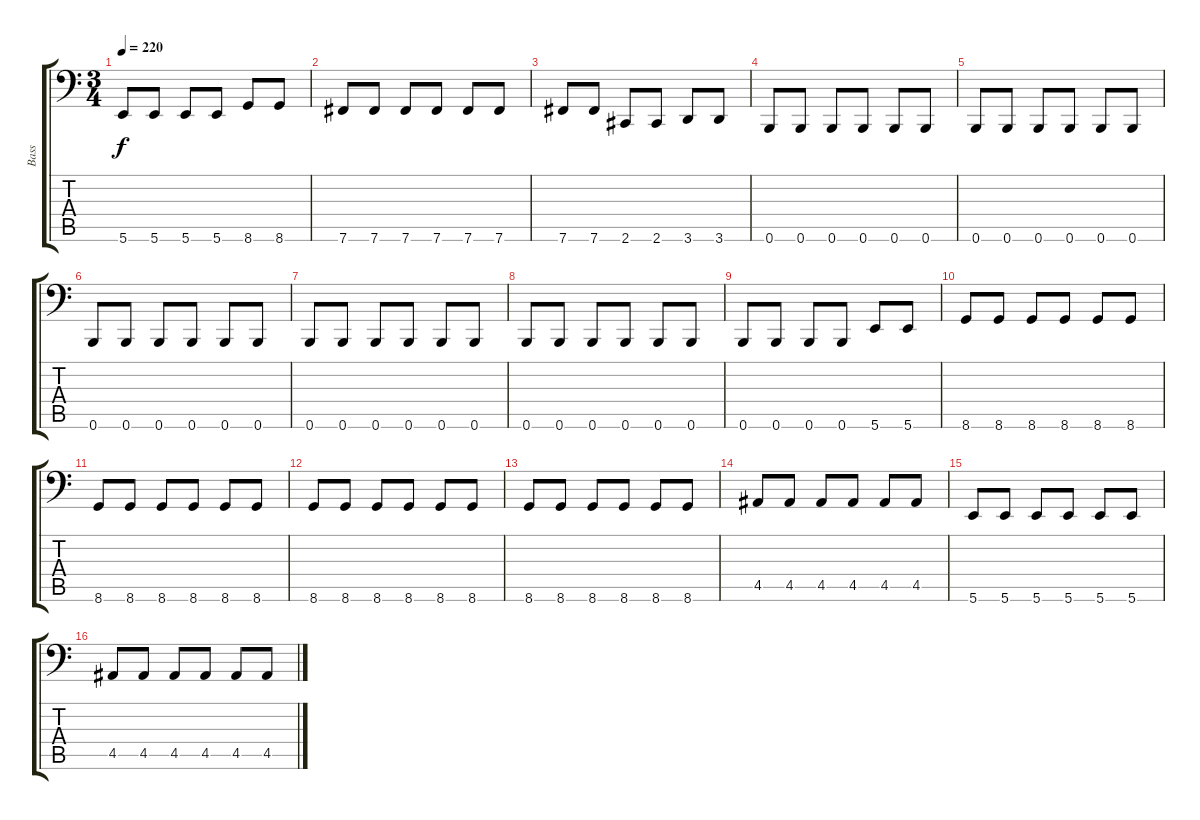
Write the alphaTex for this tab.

\track ("Bass" "Bass") {instrument electricbassfinger}
\staff {score tabs}
\tuning (Db3 Ab2 E2 B1 Gb1 B0) {hide}
\ts (3 4)
\tempo 220
\clef f4
\ks c
5.6.8{dy f} 5.6.8 5.6.8 5.6.8 8.6.8 8.6.8 |
7.6.8 7.6.8 7.6.8 7.6.8 7.6.8 7.6.8 |
7.6.8 7.6.8 2.6.8 2.6.8 3.6.8 3.6.8 |
0.6.8 0.6.8 0.6.8 0.6.8 0.6.8 0.6.8 |
0.6.8 0.6.8 0.6.8 0.6.8 0.6.8 0.6.8 |
0.6.8 0.6.8 0.6.8 0.6.8 0.6.8 0.6.8 |
0.6.8 0.6.8 0.6.8 0.6.8 0.6.8 0.6.8 |
0.6.8 0.6.8 0.6.8 0.6.8 0.6.8 0.6.8 |
0.6.8 0.6.8 0.6.8 0.6.8 5.6.8 5.6.8 |
8.6.8 8.6.8 8.6.8 8.6.8 8.6.8 8.6.8 |
8.6.8 8.6.8 8.6.8 8.6.8 8.6.8 8.6.8 |
8.6.8 8.6.8 8.6.8 8.6.8 8.6.8 8.6.8 |
8.6.8 8.6.8 8.6.8 8.6.8 8.6.8 8.6.8 |
4.5.8 4.5.8 4.5.8 4.5.8 4.5.8 4.5.8 |
5.6.8 5.6.8 5.6.8 5.6.8 5.6.8 5.6.8 |
4.5.8 4.5.8 4.5.8 4.5.8 4.5.8 4.5.8
